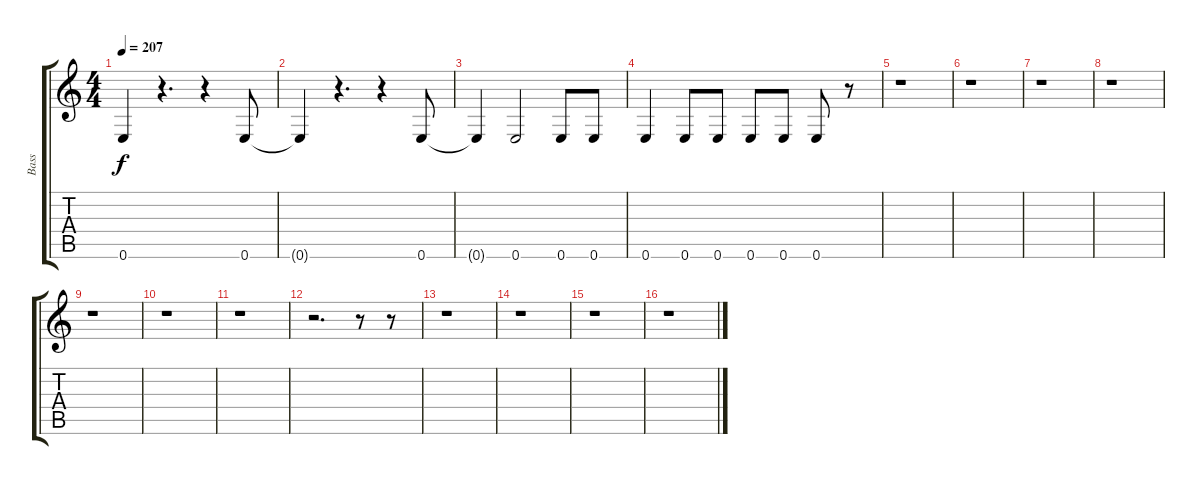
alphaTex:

\track ("Bass" "Bass") {instrument electricbassfinger}
\staff {score tabs}
\tuning (E4 B3 G3 D3 A2 E2) {hide}
\ts (4 4)
\tempo 207
\clef g2
\ks c
0.6{t}.4{dy f} r.4{d} r.4 0.6.8 |
0.6{t}.4 r.4{d} r.4 0.6.8 |
0.6{t}.4 0.6.2 0.6.8 0.6.8 |
0.6.4 0.6.8 0.6.8 0.6.8 0.6.8 0.6.8 r.8 |
r.1 |
r.1 |
r.1 |
r.1 |
r.1 |
r.1 |
r.1 |
r.2{d} r.8 r.8 |
r.1 |
r.1 |
r.1 |
r.1
